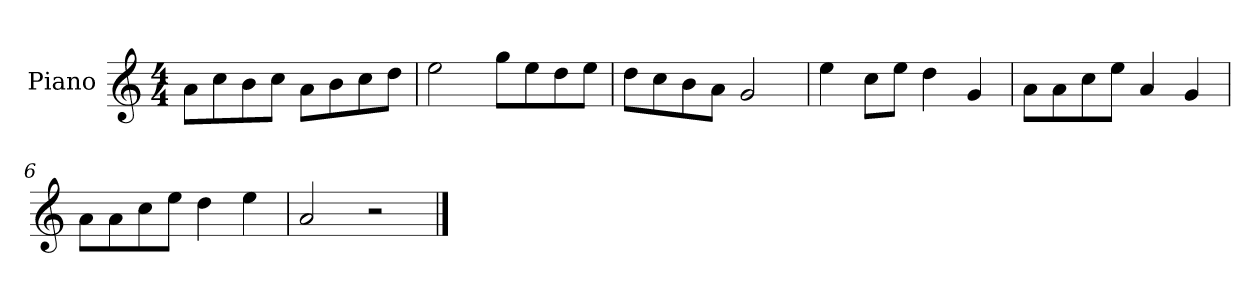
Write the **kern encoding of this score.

**kern
*part1
*staff1
*I"Piano
*I'P-no
*clefG2
*k[]
*M4/4
*MM90
=1
8a\L
8cc\
8b\
8cc\J
8a\L
8b\
8cc\
8dd\J
=2
2ee\
8gg\L
8ee\
8dd\
8ee\J
=3
8dd\L
8cc\
8b\
8a\J
2g/
=4
4ee\
8cc\L
8ee\J
4dd\
4g/
=5
8a\L
8a\
8cc\
8ee\J
4a/
4g/
=6
8a\L
8a\
8cc\
8ee\J
4dd\
4ee\
=7
2a/
2r
==
*-
